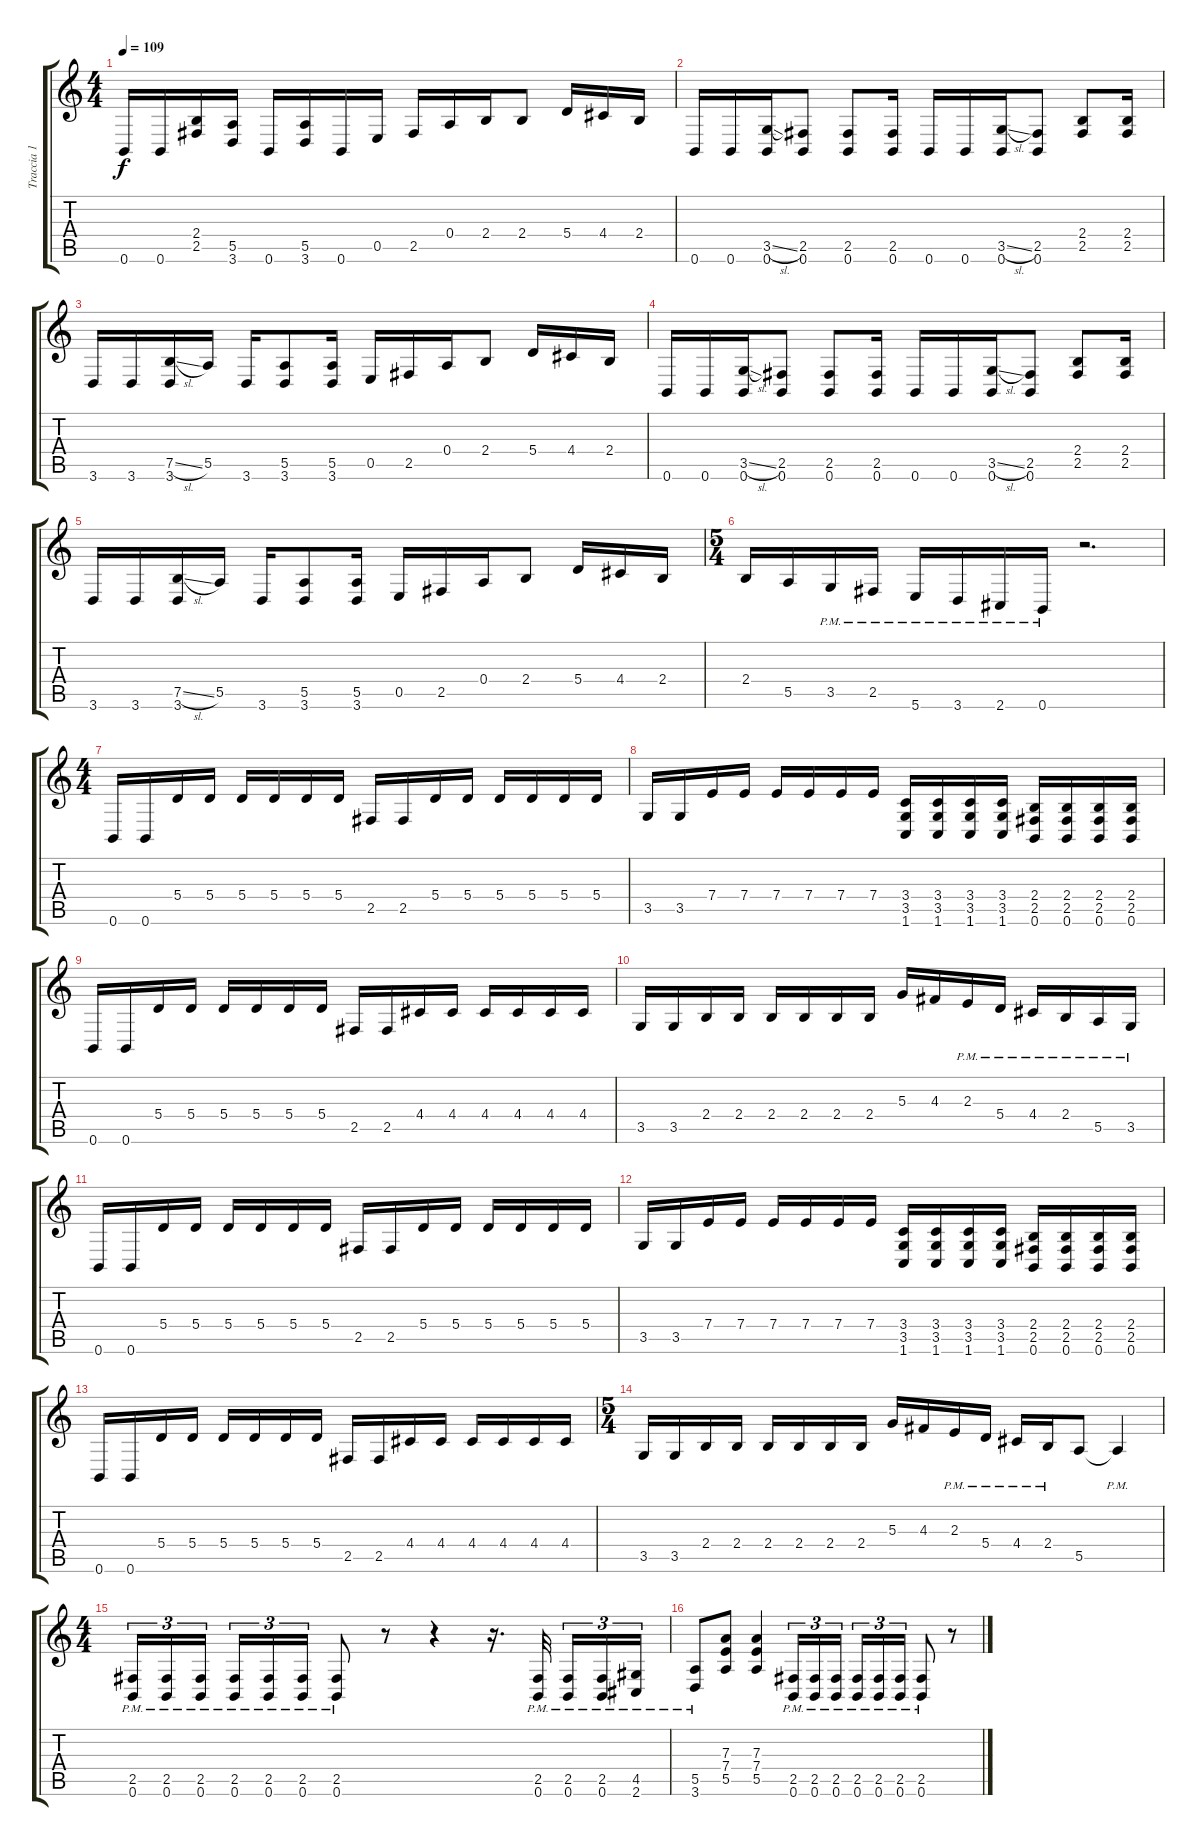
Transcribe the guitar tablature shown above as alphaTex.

\track ("Traccia 1" "Traccia 1") {instrument overdrivenguitar}
\staff {score tabs}
\tuning (B3 G3 D3 A2 E2 B1) {hide}
\ts (4 4)
\tempo 109
\clef g2
\ks c
0.6.16{dy f} 0.6.16 (2.4 2.5).16 (5.5 3.6).16 0.6.16 (5.5 3.6).16 0.6.16 0.5.16 2.5.16 0.4.16 2.4.16 2.4.8 5.4.16 4.4.16 2.4.16 |
0.6.16 0.6.16 (3.5{sl} 0.6).16 (2.5 0.6).8 (2.5 0.6).8 (2.5 0.6).16 0.6.16 0.6.16 (3.5{sl} 0.6).16 (2.5 0.6).8 (2.4 2.5).8 (2.4 2.5).16 |
3.6.16 3.6.16 (7.5{sl} 3.6).16 5.5.16 3.6.16 (5.5 3.6).8 (5.5 3.6).16 0.5.16 2.5.16 0.4.16 2.4.8 5.4.16 4.4.16 2.4.16 |
0.6.16 0.6.16 (3.5{sl} 0.6).16 (2.5 0.6).8 (2.5 0.6).8 (2.5 0.6).16 0.6.16 0.6.16 (3.5{sl} 0.6).16 (2.5 0.6).8 (2.4 2.5).8 (2.4 2.5).16 |
3.6.16 3.6.16 (7.5{sl} 3.6).16 5.5.16 3.6.16 (5.5 3.6).8 (5.5 3.6).16 0.5.16 2.5.16 0.4.16 2.4.8 5.4.16 4.4.16 2.4.16 |
\ts (5 4)
2.4.16 5.5.16 3.5{pm}.16 2.5{pm}.16 5.6{pm}.16 3.6{pm}.16 2.6{pm}.16 0.6{pm}.16 r.2{d} |
\ts (4 4)
0.6.16 0.6.16 5.4.16 5.4.16 5.4.16 5.4.16 5.4.16 5.4.16 2.5.16 2.5.16 5.4.16 5.4.16 5.4.16 5.4.16 5.4.16 5.4.16 |
3.5.16 3.5.16 7.4.16 7.4.16 7.4.16 7.4.16 7.4.16 7.4.16 (3.4 3.5 1.6).16 (3.4 3.5 1.6).16 (3.4 3.5 1.6).16 (3.4 3.5 1.6).16 (2.4 2.5 0.6).16 (2.4 2.5 0.6).16 (2.4 2.5 0.6).16 (2.4 2.5 0.6).16 |
0.6.16 0.6.16 5.4.16 5.4.16 5.4.16 5.4.16 5.4.16 5.4.16 2.5.16 2.5.16 4.4.16 4.4.16 4.4.16 4.4.16 4.4.16 4.4.16 |
3.5.16 3.5.16 2.4.16 2.4.16 2.4.16 2.4.16 2.4.16 2.4.16 5.3.16 4.3.16 2.3{pm}.16 5.4{pm}.16 4.4{pm}.16 2.4{pm}.16 5.5{pm}.16 3.5{pm}.16 |
0.6.16 0.6.16 5.4.16 5.4.16 5.4.16 5.4.16 5.4.16 5.4.16 2.5.16 2.5.16 5.4.16 5.4.16 5.4.16 5.4.16 5.4.16 5.4.16 |
3.5.16 3.5.16 7.4.16 7.4.16 7.4.16 7.4.16 7.4.16 7.4.16 (3.4 3.5 1.6).16 (3.4 3.5 1.6).16 (3.4 3.5 1.6).16 (3.4 3.5 1.6).16 (2.4 2.5 0.6).16 (2.4 2.5 0.6).16 (2.4 2.5 0.6).16 (2.4 2.5 0.6).16 |
0.6.16 0.6.16 5.4.16 5.4.16 5.4.16 5.4.16 5.4.16 5.4.16 2.5.16 2.5.16 4.4.16 4.4.16 4.4.16 4.4.16 4.4.16 4.4.16 |
\ts (5 4)
3.5.16 3.5.16 2.4.16 2.4.16 2.4.16 2.4.16 2.4.16 2.4.16 5.3.16 4.3.16 2.3{pm}.16 5.4{pm}.16 4.4{pm}.16 2.4{pm}.16 5.5.8 5.5{pm t}.4 |
\ts (4 4)
(2.5{pm} 0.6{pm}).16{tu (3 2) instrument overdrivenguitar} (2.5{pm} 0.6{pm}).16{tu (3 2)} (2.5{pm} 0.6{pm}).16{tu (3 2) beam splitsecondary} (2.5{pm} 0.6{pm}).16{tu (3 2)} (2.5{pm} 0.6{pm}).16{tu (3 2)} (2.5{pm} 0.6{pm}).16{tu (3 2)} (2.5{pm} 0.6{pm}).8 r.8 r.4 r.16{d} (2.5{pm} 0.6{pm}).32{beam splitsecondary} (2.5{pm} 0.6{pm}).16{tu (3 2)} (2.5{pm} 0.6{pm}).16{tu (3 2)} (4.5{pm} 2.6{pm}).16{tu (3 2)} |
(5.5{pm} 3.6{pm}).8 (7.3 7.4 5.5).8 (7.3 7.4 5.5).4 (2.5{pm} 0.6{pm}).16{tu (3 2)} (2.5{pm} 0.6{pm}).16{tu (3 2)} (2.5{pm} 0.6{pm}).16{tu (3 2) beam splitsecondary} (2.5{pm} 0.6{pm}).16{tu (3 2)} (2.5{pm} 0.6{pm}).16{tu (3 2)} (2.5{pm} 0.6{pm}).16{tu (3 2)} (2.5{pm} 0.6{pm}).8 r.8
